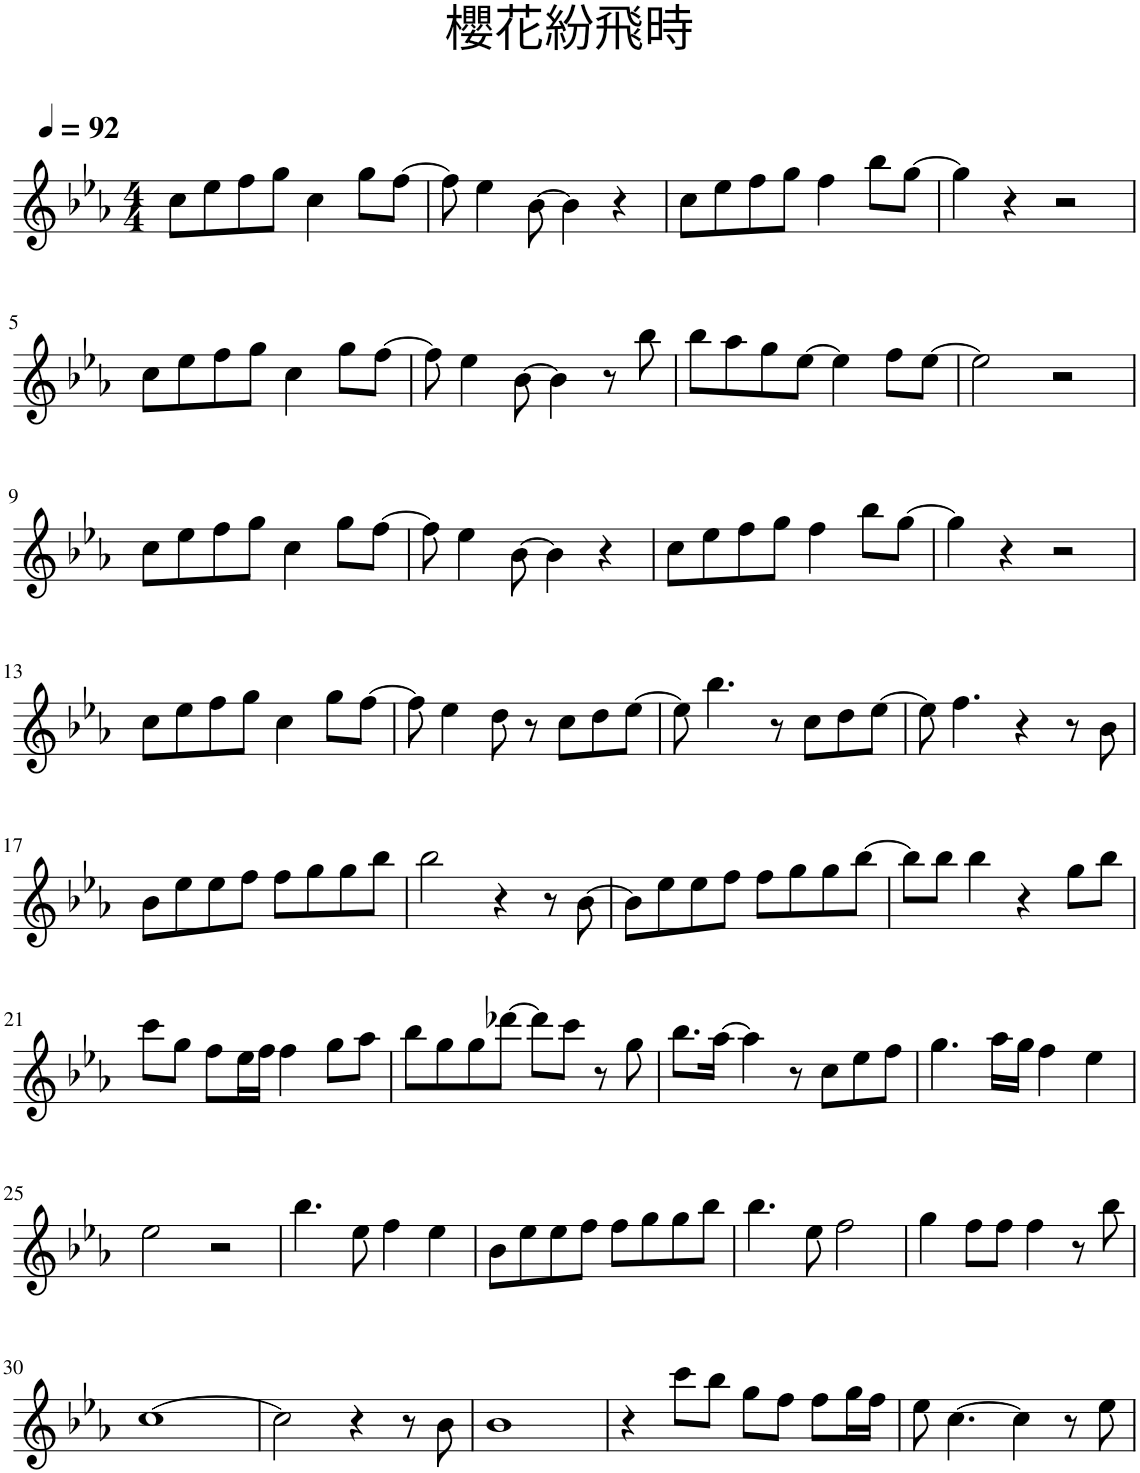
**kern
*part1
*staff1
*I"鋼琴
*clefG2
*k[b-e-a-]
*M4/4
*MM92
=1
8cc\L
8ee-\
8ff\
8gg\J
4cc\
8gg\L
[8ff\J
=2
8ff\]
4ee-\
[8b-\
4b-\]
4r
=3
8cc\L
8ee-\
8ff\
8gg\J
4ff\
8bb-\L
[8gg\J
=4
4gg\]
4r
2r
!!LO:LB:g=z
=5
8cc\L
8ee-\
8ff\
8gg\J
4cc\
8gg\L
[8ff\J
=6
8ff\]
4ee-\
[8b-\
4b-\]
8r
8bb-\
=7
8bb-\L
8aa-\
8gg\
[8ee-\J
4ee-\]
8ff\L
[8ee-\J
=8
2ee-\]
2r
!!LO:LB:g=z
=9
8cc\L
8ee-\
8ff\
8gg\J
4cc\
8gg\L
[8ff\J
=10
8ff\]
4ee-\
[8b-\
4b-\]
4r
=11
8cc\L
8ee-\
8ff\
8gg\J
4ff\
8bb-\L
[8gg\J
=12
4gg\]
4r
2r
!!LO:LB:g=z
=13
8cc\L
8ee-\
8ff\
8gg\J
4cc\
8gg\L
[8ff\J
=14
8ff\]
4ee-\
8dd\
8r
8cc\L
8dd\
[8ee-\J
=15
8ee-\]
4.bb-\
8r
8cc\L
8dd\
[8ee-\J
=16
8ee-\]
4.ff\
4r
8r
8b-\
!!LO:LB:g=z
=17
8b-\L
8ee-\
8ee-\
8ff\J
8ff\L
8gg\
8gg\
8bb-\J
=18
2bb-\
4r
8r
[8b-\
=19
8b-\L]
8ee-\
8ee-\
8ff\J
8ff\L
8gg\
8gg\
[8bb-\J
=20
8bb-\L]
8bb-\J
4bb-\
4r
8gg\L
8bb-\J
!!LO:LB:g=z
=21
8ccc\L
8gg\J
8ff\L
16ee-\L
16ff\JJ
4ff\
8gg\L
8aa-\J
=22
8bb-\L
8gg\
8gg\
[8ddd-X\J
8ddd-\L]
8ccc\J
8r
8gg\
=23
8.bb-\L
[16aa-\Jk
4aa-\]
8r
8cc\L
8ee-\
8ff\J
=24
4.gg\
16aa-\LL
16gg\JJ
4ff\
4ee-\
!!LO:LB:g=z
=25
2ee-\
2r
=26
4.bb-\
8ee-\
4ff\
4ee-\
=27
8b-\L
8ee-\
8ee-\
8ff\J
8ff\L
8gg\
8gg\
8bb-\J
=28
4.bb-\
8ee-\
2ff\
=29
4gg\
8ff\L
8ff\J
4ff\
8r
8bb-\
!!LO:LB:g=z
=30
[1cc
=31
2cc\]
4r
8r
8b-\
=32
1b-
=33
4r
8ccc\L
8bb-\J
8gg\L
8ff\J
8ff\L
16gg\L
16ff\JJ
=34
8ee-\
[4.cc\
4cc\]
8r
8ee-\
=
*-
